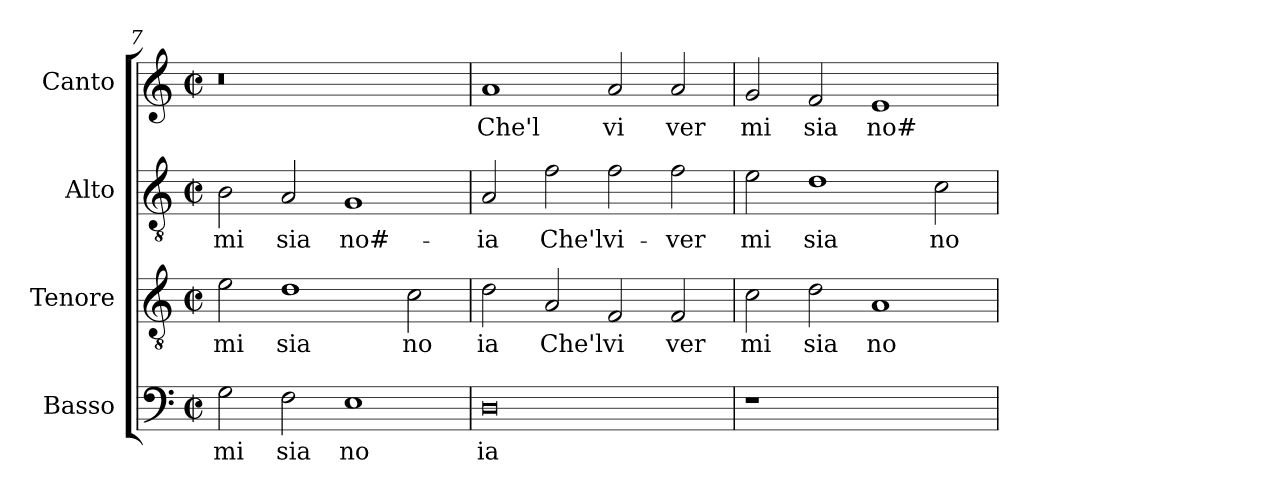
**kern	**text	**kern	**text	**kern	**text	**kern	**text
*part4	*part4	*part3	*part3	*part2	*part2	*part1	*part1
*staff4	*staff4	*staff3	*staff3	*staff2	*staff2	*staff1	*staff1
*I"Basso	*	*I"Tenore	*	*I"Alto	*	*I"Canto	*
*clefF4	*	*clefGv2	*	*clefGv2	*	*clefG2	*
*k[]	*	*k[]	*	*k[]	*	*k[]	*
*C:	*	*C:	*	*C:	*	*C:	*
*M2/2	*	*M2/2	*	*M2/2	*	*M2/2	*
*met(c|)	*	*met(c|)	*	*met(c|)	*	*met(c|)	*
=7	=7	=7	=7	=7	=7	=7	=7
!	!LO:LY:b:cj	!	!LO:LY:b:cj	!	!LO:LY:b:cj	!	!
2G\	mi	2e\	mi	2B\	mi	0r	.
!	!LO:LY:b:cj	!	!LO:LY:b:cj	!	!LO:LY:b:cj	!	!
2F\	sia	1d	sia	2A/	sia	.	.
!	!LO:LY:b:cj	!	!	!	!LO:LY:b:cj	!	!
1E	no	.	.	1G	no#-	.	.
!	!	!	!LO:LY:b:cj	!	!	!	!
.	.	2c\	no	.	.	.	.
=8	=8	=8	=8	=8	=8	=8	=8
!	!LO:LY:b:cj	!	!LO:LY:b:cj	!	!LO:LY:b:cj	!	!LO:LY:b:cj
0D	ia	2d\	ia	2A/	-ia	1a	Che'l
!	!	!	!LO:LY:b:cj	!	!LO:LY:b:cj	!	!
.	.	2A/	Che'l	2f\	Che'l	.	.
!	!	!	!LO:LY:b:cj	!	!LO:LY:b:cj	!	!LO:LY:b:cj
.	.	2F/	vi	2f\	vi-	2a/	vi
!	!	!	!LO:LY:b:cj	!	!LO:LY:b:cj	!	!LO:LY:b:cj
.	.	2F/	ver	2f\	-ver	2a/	ver
=9	=9	=9	=9	=9	=9	=9	=9
!	!	!	!LO:LY:b:cj	!	!LO:LY:b:cj	!	!LO:LY:b:cj
1r	.	2c\	mi	2e\	mi	2g/	mi
!	!	!	!LO:LY:b:cj	!	!LO:LY:b:cj	!	!LO:LY:b:cj
.	.	2d\	sia	1d	sia	2f/	sia
!	!	!	!LO:LY:b:cj	!	!	!	!LO:LY:b:cj
1ryy	.	1A	no	.	.	1e	no#
!	!	!	!	!	!LO:LY:b:cj	!	!
.	.	.	.	2c\	no-	.	.
=	=	=	=	=	=	=	=
*-	*-	*-	*-	*-	*-	*-	*-
